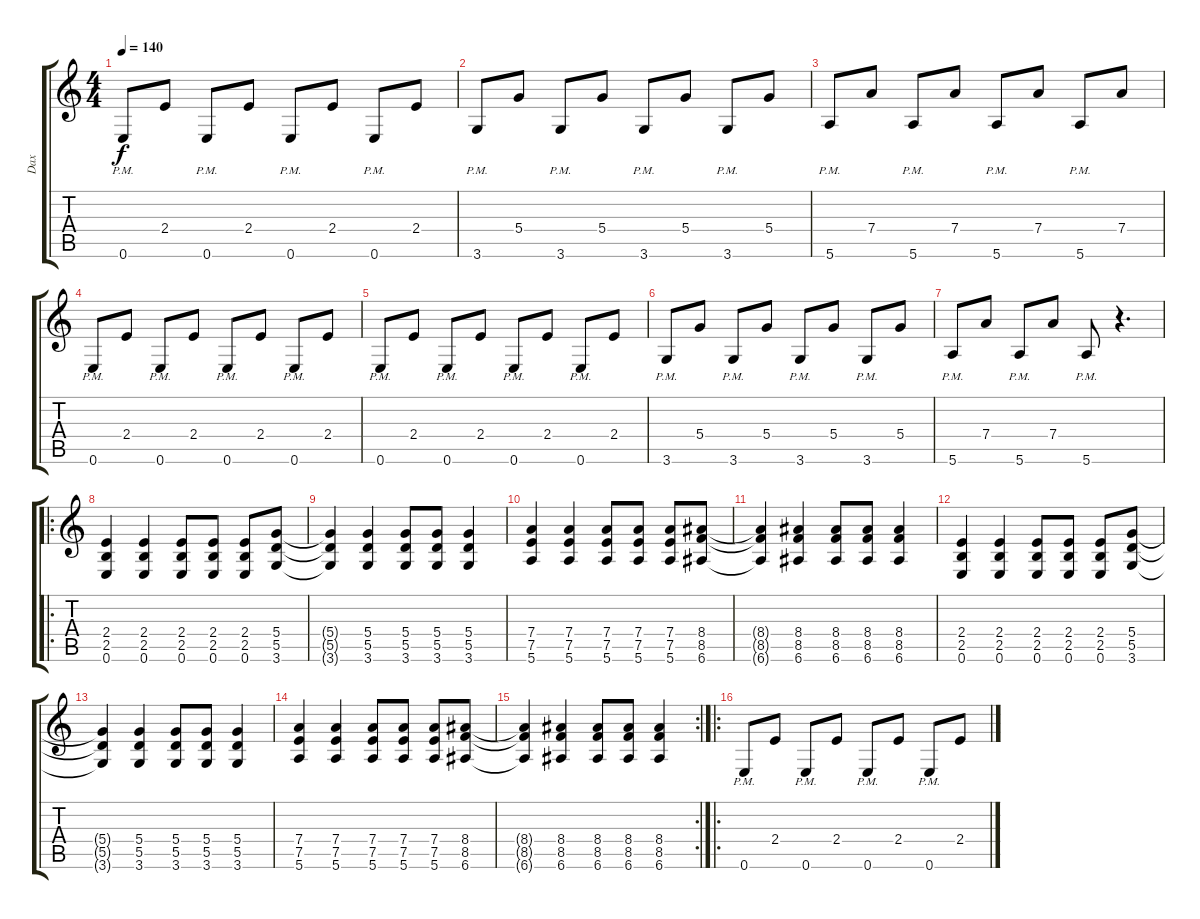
\track ("Dax" "Dax") {instrument overdrivenguitar}
\staff {score tabs}
\tuning (E4 B3 G3 D3 A2 E2) {hide}
\ts (4 4)
\tempo 140
\clef g2
\ks c
0.6{pm}.8{dy f} 2.4.8 0.6{pm}.8 2.4.8 0.6{pm}.8 2.4.8 0.6{pm}.8 2.4.8 |
3.6{pm}.8 5.4.8 3.6{pm}.8 5.4.8 3.6{pm}.8 5.4.8 3.6{pm}.8 5.4.8 |
5.6{pm}.8 7.4.8 5.6{pm}.8 7.4.8 5.6{pm}.8 7.4.8 5.6{pm}.8 7.4.8 |
0.6{pm}.8 2.4.8 0.6{pm}.8 2.4.8 0.6{pm}.8 2.4.8 0.6{pm}.8 2.4.8 |
0.6{pm}.8 2.4.8 0.6{pm}.8 2.4.8 0.6{pm}.8 2.4.8 0.6{pm}.8 2.4.8 |
3.6{pm}.8 5.4.8 3.6{pm}.8 5.4.8 3.6{pm}.8 5.4.8 3.6{pm}.8 5.4.8 |
5.6{pm}.8 7.4.8 5.6{pm}.8 7.4.8 5.6{pm}.8 r.4{d} |
\ro
(2.4 2.5 0.6).4 (2.4 2.5 0.6).4 (2.4 2.5 0.6).8 (2.4 2.5 0.6).8 (2.4 2.5 0.6).8 (5.4 5.5 3.6).8 |
(5.4{t} 5.5{t} 3.6{t}).4 (5.4 5.5 3.6).4 (5.4 5.5 3.6).8 (5.4 5.5 3.6).8 (5.4 5.5 3.6).4 |
(7.4 7.5 5.6).4 (7.4 7.5 5.6).4 (7.4 7.5 5.6).8 (7.4 7.5 5.6).8 (7.4 7.5 5.6).8 (8.4 8.5 6.6).8 |
(8.4{t} 8.5{t} 6.6{t}).4 (8.4 8.5 6.6).4 (8.4 8.5 6.6).8 (8.4 8.5 6.6).8 (8.4 8.5 6.6).4 |
(2.4 2.5 0.6).4 (2.4 2.5 0.6).4 (2.4 2.5 0.6).8 (2.4 2.5 0.6).8 (2.4 2.5 0.6).8 (5.4 5.5 3.6).8 |
(5.4{t} 5.5{t} 3.6{t}).4 (5.4 5.5 3.6).4 (5.4 5.5 3.6).8 (5.4 5.5 3.6).8 (5.4 5.5 3.6).4 |
(7.4 7.5 5.6).4 (7.4 7.5 5.6).4 (7.4 7.5 5.6).8 (7.4 7.5 5.6).8 (7.4 7.5 5.6).8 (8.4 8.5 6.6).8 |
\rc 2
(8.4{t} 8.5{t} 6.6{t}).4 (8.4 8.5 6.6).4 (8.4 8.5 6.6).8 (8.4 8.5 6.6).8 (8.4 8.5 6.6).4 |
\ro
0.6{pm}.8 2.4.8 0.6{pm}.8 2.4.8 0.6{pm}.8 2.4.8 0.6{pm}.8 2.4.8
